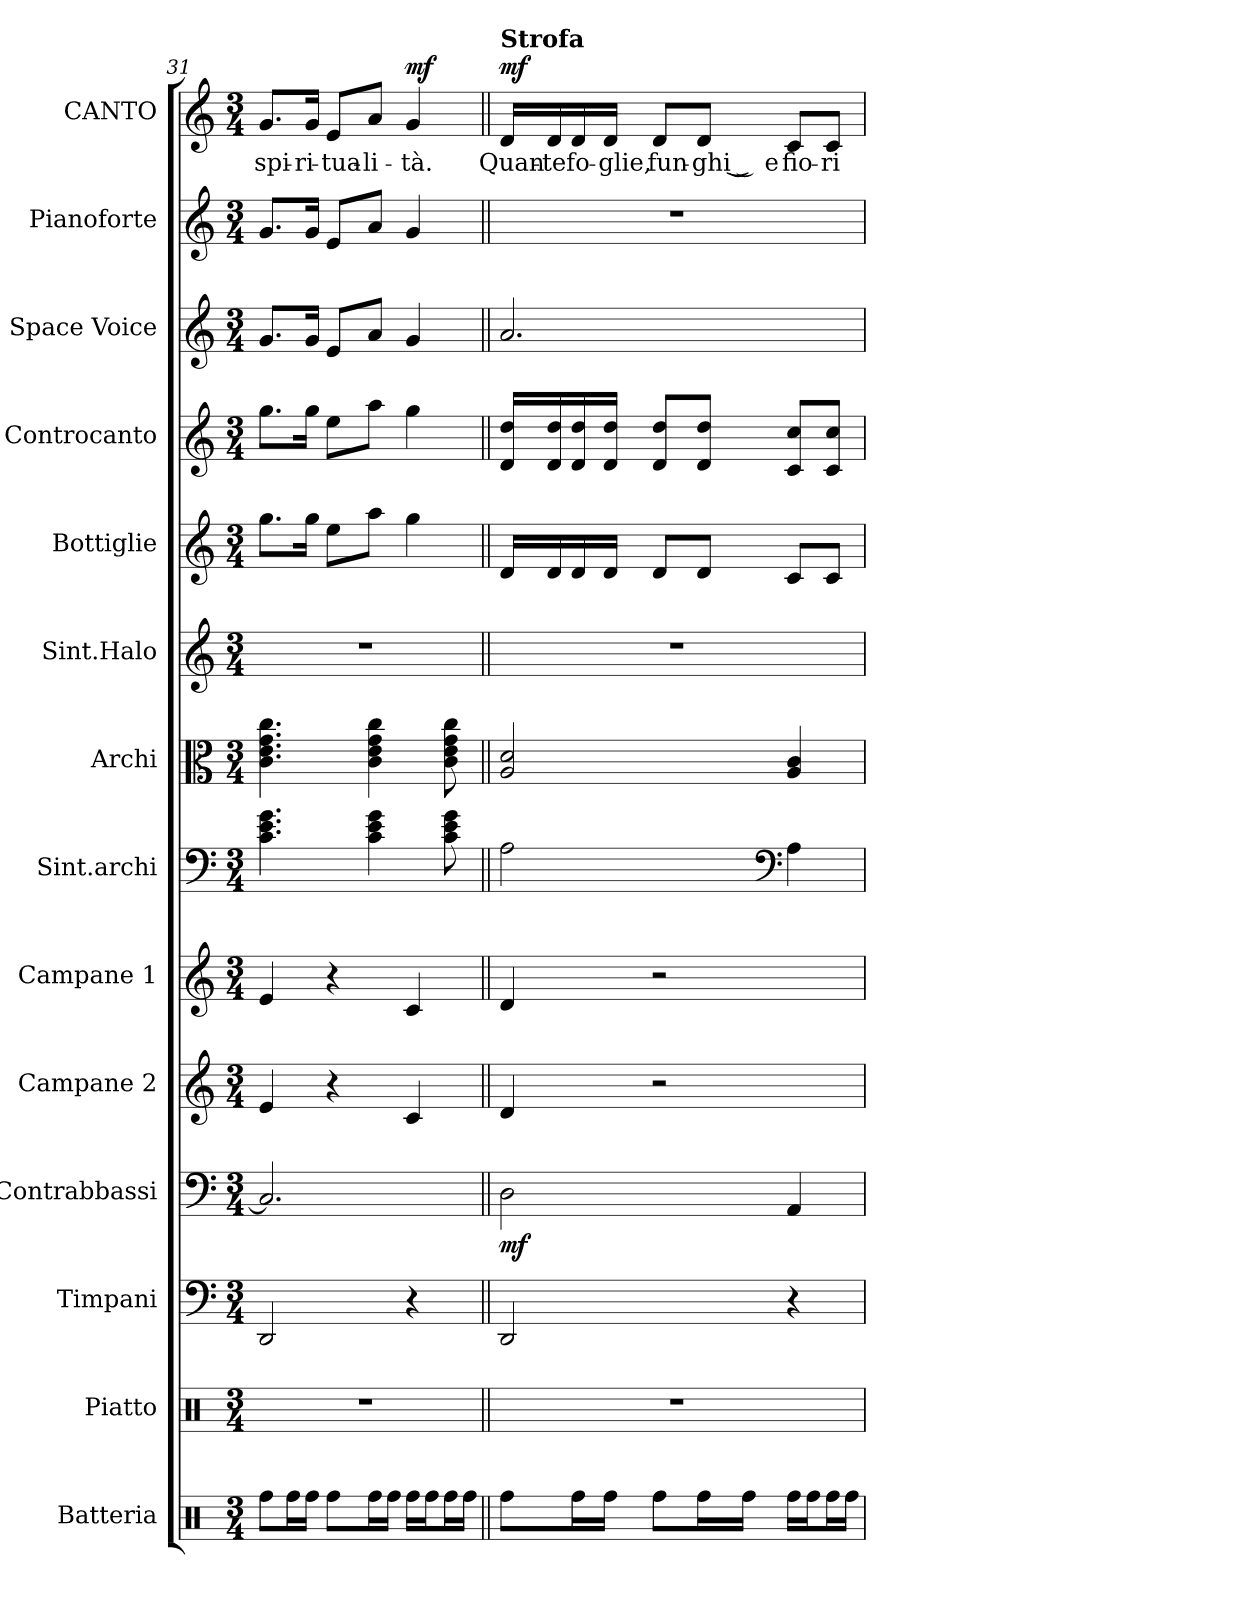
**kern	**kern	**kern	**kern	**dynam	**kern	**kern	**kern	**kern	**kern	**kern	**kern	**kern	**kern	**kern	**text	**dynam
*part14	*part13	*part12	*part11	*part11	*part10	*part9	*part8	*part7	*part6	*part5	*part4	*part3	*part2	*part1	*part1	*part1
*staff14	*staff13	*staff12	*staff11	*staff11	*staff10	*staff9	*staff8	*staff7	*staff6	*staff5	*staff4	*staff3	*staff2	*staff1	*staff1	*staff1
*I"Batteria	*I"Piatto	*I"Timpani	*I"Contrabbassi	*	*I"Campane 2	*I"Campane 1	*I"Sint.archi	*I"Archi	*I"Sint.Halo	*I"Bottiglie	*I"Controcanto	*I"Space Voice	*I"Pianoforte	*I"CANTO	*	*
*I'Batt	*I'Pt	*I'Timp	*I'Cb	*	*I'Camp	*I'Camp	*I'S.ar	*I'Ar	*I'Halo	*I'Bt	*I'c.cnt	*	*I'Pf	*	*	*
*clefX	*clefX	*clefF4	*clefF4	*	*clefG2	*clefG2	*clefF4	*clefC3	*clefG2	*clefG2	*clefG2	*clefG2	*clefG2	*clefG2	*	*
*	*	*	*ITrd7c12	*	*	*	*	*	*	*	*	*	*	*	*	*
*k[]	*k[]	*k[]	*k[]	*	*k[]	*k[]	*k[]	*k[]	*k[]	*k[]	*k[]	*k[]	*k[]	*k[]	*	*
*M3/4	*M3/4	*M3/4	*M3/4	*	*M3/4	*M3/4	*M3/4	*M3/4	*M3/4	*M3/4	*M3/4	*M3/4	*M3/4	*M3/4	*	*
=31	=31	=31	=31	=31	=31	=31	=31	=31	=31	=31	=31	=31	=31	=31	=31	=31
!	!	!	!	!	!	!	!	!	!	!	!	!	!	!	!LO:LY:b:color=#FC0107	!
8Rff\L	2.r	2DD/	2.CC/]	.	4e/	4e/	4.c\ 4.e\ 4.g\	4.c\ 4.e\ 4.g\ 4.cc\	2.r	8.gg\L	8.gg\L	8.g/L	8.g/L	8.gi/L	spi-	.
16Rff\L	.	.	.	.	.	.	.	.	.	.	.	.	.	.	.	.
!	!	!	!	!	!	!	!	!	!	!	!	!	!	!	!LO:LY:b:color=#FC0107	!
16Rff\JJ	.	.	.	.	.	.	.	.	.	16gg\Jk	16gg\Jk	16g/Jk	16g/Jk	16gi/Jk	-ri-	.
!	!	!	!	!	!	!	!	!	!	!	!	!	!	!	!LO:LY:b:color=#FC0107	!
8Rff\L	.	.	.	.	4r	4r	.	.	.	8ee\L	8ee\L	8e/L	8e/L	8ei/L	-tua-	.
!	!	!	!	!	!	!	!	!	!	!	!	!	!	!	!LO:LY:b:color=#FC0107	!
16Rff\L	.	.	.	.	.	.	4c\ 4e\ 4g\	4c\ 4e\ 4g\ 4cc\	.	8aa\J	8aa\J	8a/J	8a/J	8ai/J	-li-	.
16Rff\JJ	.	.	.	.	.	.	.	.	.	.	.	.	.	.	.	.
!	!	!	!	!	!	!	!	!	!	!	!	!	!	!	!LO:LY:b:color=#FC0107	!LO:DY:b
16Rff\LL	.	4r	.	.	4c/	4c/	.	.	.	4gg\	4gg\	4g/	4g/	4gi/	-tà.	mf
16Rff\J	.	.	.	.	.	.	.	.	.	.	.	.	.	.	.	.
16Rff\L	.	.	.	.	.	.	8c\ 8e\ 8g\	8c\ 8e\ 8g\ 8cc\	.	.	.	.	.	.	.	.
16Rff\JJ	.	.	.	.	.	.	.	.	.	.	.	.	.	.	.	.
!!LO:LB:g=z
=32||	=32||	=32||	=32||	=32||	=32||	=32||	=32||	=32||	=32||	=32||	=32||	=32||	=32||	=32||	=32||	=32||
!	!	!	!	!	!	!	!	!	!	!	!	!	!	!LO:TX:a:B:t=Strofa	!	!
!	!	!	!	!LO:DY:b	!	!	!	!	!	!	!	!	!	!	!LO:LY:b	!LO:DY:b
8Rff\L	2.r	2DD/	2DD\	mf	4d/	4d/	2A\	2A/ 2d/	2.r	16d/LL	16d/ 16dd/LL	2.a/	2.r	16d/LL	Quan-	mf
!	!	!	!	!	!	!	!	!	!	!	!	!	!	!	!LO:LY:b	!
.	.	.	.	.	.	.	.	.	.	16d/	16d/ 16dd/	.	.	16d/	-te	.
!	!	!	!	!	!	!	!	!	!	!	!	!	!	!	!LO:LY:b	!
16Rff\L	.	.	.	.	.	.	.	.	.	16d/	16d/ 16dd/	.	.	16d/	fo-	.
!	!	!	!	!	!	!	!	!	!	!	!	!	!	!	!LO:LY:b	!
16Rff\JJ	.	.	.	.	.	.	.	.	.	16d/JJ	16d/ 16dd/JJ	.	.	16d/JJ	-glie,	.
!	!	!	!	!	!	!	!	!	!	!	!	!	!	!	!LO:LY:b	!
8Rff\L	.	.	.	.	2r	2r	.	.	.	8d/L	8d/ 8dd/L	.	.	8d/L	fun-	.
!	!	!	!	!	!	!	!	!	!	!	!	!	!	!	!LO:LY:b	!
16Rff\L	.	.	.	.	.	.	.	.	.	8d/J	8d/ 8dd/J	.	.	8d/J	-ghi ͜ e	.
16Rff\JJ	.	.	.	.	.	.	.	.	.	.	.	.	.	.	.	.
*	*	*	*	*	*	*	*clefF4	*	*	*	*	*	*	*	*	*
!	!	!	!	!	!	!	!	!	!	!	!	!	!	!	!LO:LY:b	!
16Rff\LL	.	4r	4AAA/	.	.	.	4A\	4A/ 4c/	.	8c/L	8c/ 8cc/L	.	.	8c/L	fio-	.
16Rff\J	.	.	.	.	.	.	.	.	.	.	.	.	.	.	.	.
!	!	!	!	!	!	!	!	!	!	!	!	!	!	!	!LO:LY:b	!
16Rff\L	.	.	.	.	.	.	.	.	.	8c/J	8c/ 8cc/J	.	.	8c/J	-ri	.
16Rff\JJ	.	.	.	.	.	.	.	.	.	.	.	.	.	.	.	.
=	=	=	=	=	=	=	=	=	=	=	=	=	=	=	=	=
*-	*-	*-	*-	*-	*-	*-	*-	*-	*-	*-	*-	*-	*-	*-	*-	*-
